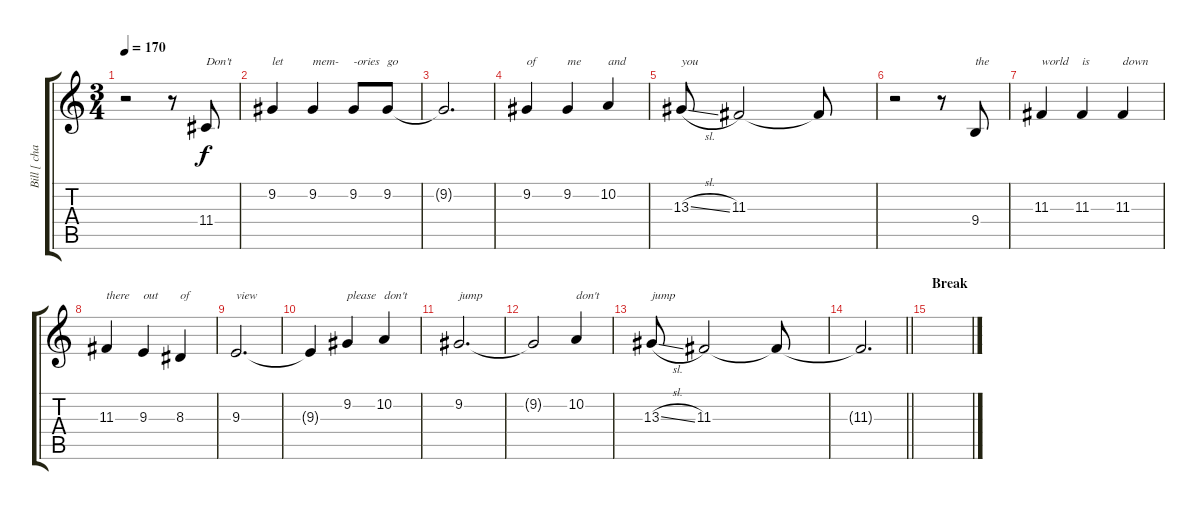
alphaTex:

\track ("Bill [ chant ]" "Bill [ cha") {instrument oboe}
\staff {score tabs}
\tuning (E4 B3 G3 D3 A2 E2) {hide}
\ts (3 4)
\tempo 170
\clef g2
\ks c
r.2{dy f} r.8 11.4.8{txt "Don't"} |
9.2.4{txt "let"} 9.2.4{txt "mem-"} 9.2.8{txt "-ories"} 9.2.8{txt "go"} |
9.2{t}.2{d} |
9.2.4{txt "of"} 9.2.4{txt "me"} 10.2.4{txt "and"} |
13.3{sl}.8{txt "you"} 11.3.2 11.3{t}.8 |
r.2 r.8 9.4.8{txt "the"} |
11.3.4{txt "world"} 11.3.4{txt "is"} 11.3.4{txt "down"} |
11.3.4{txt "there"} 9.3.4{txt "out"} 8.3.4{txt "of"} |
9.3.2{d txt "view"} |
9.3{t}.4 9.2.4{txt "please"} 10.2.4{txt "don't"} |
9.2.2{d txt "jump"} |
9.2{t}.2 10.2.4{txt "don't"} |
13.3{sl}.8{txt "jump"} 11.3.2 11.3{t}.8 |
\barLineRight lightlight
11.3{t}.2{d} |
\section ("" "Break")
